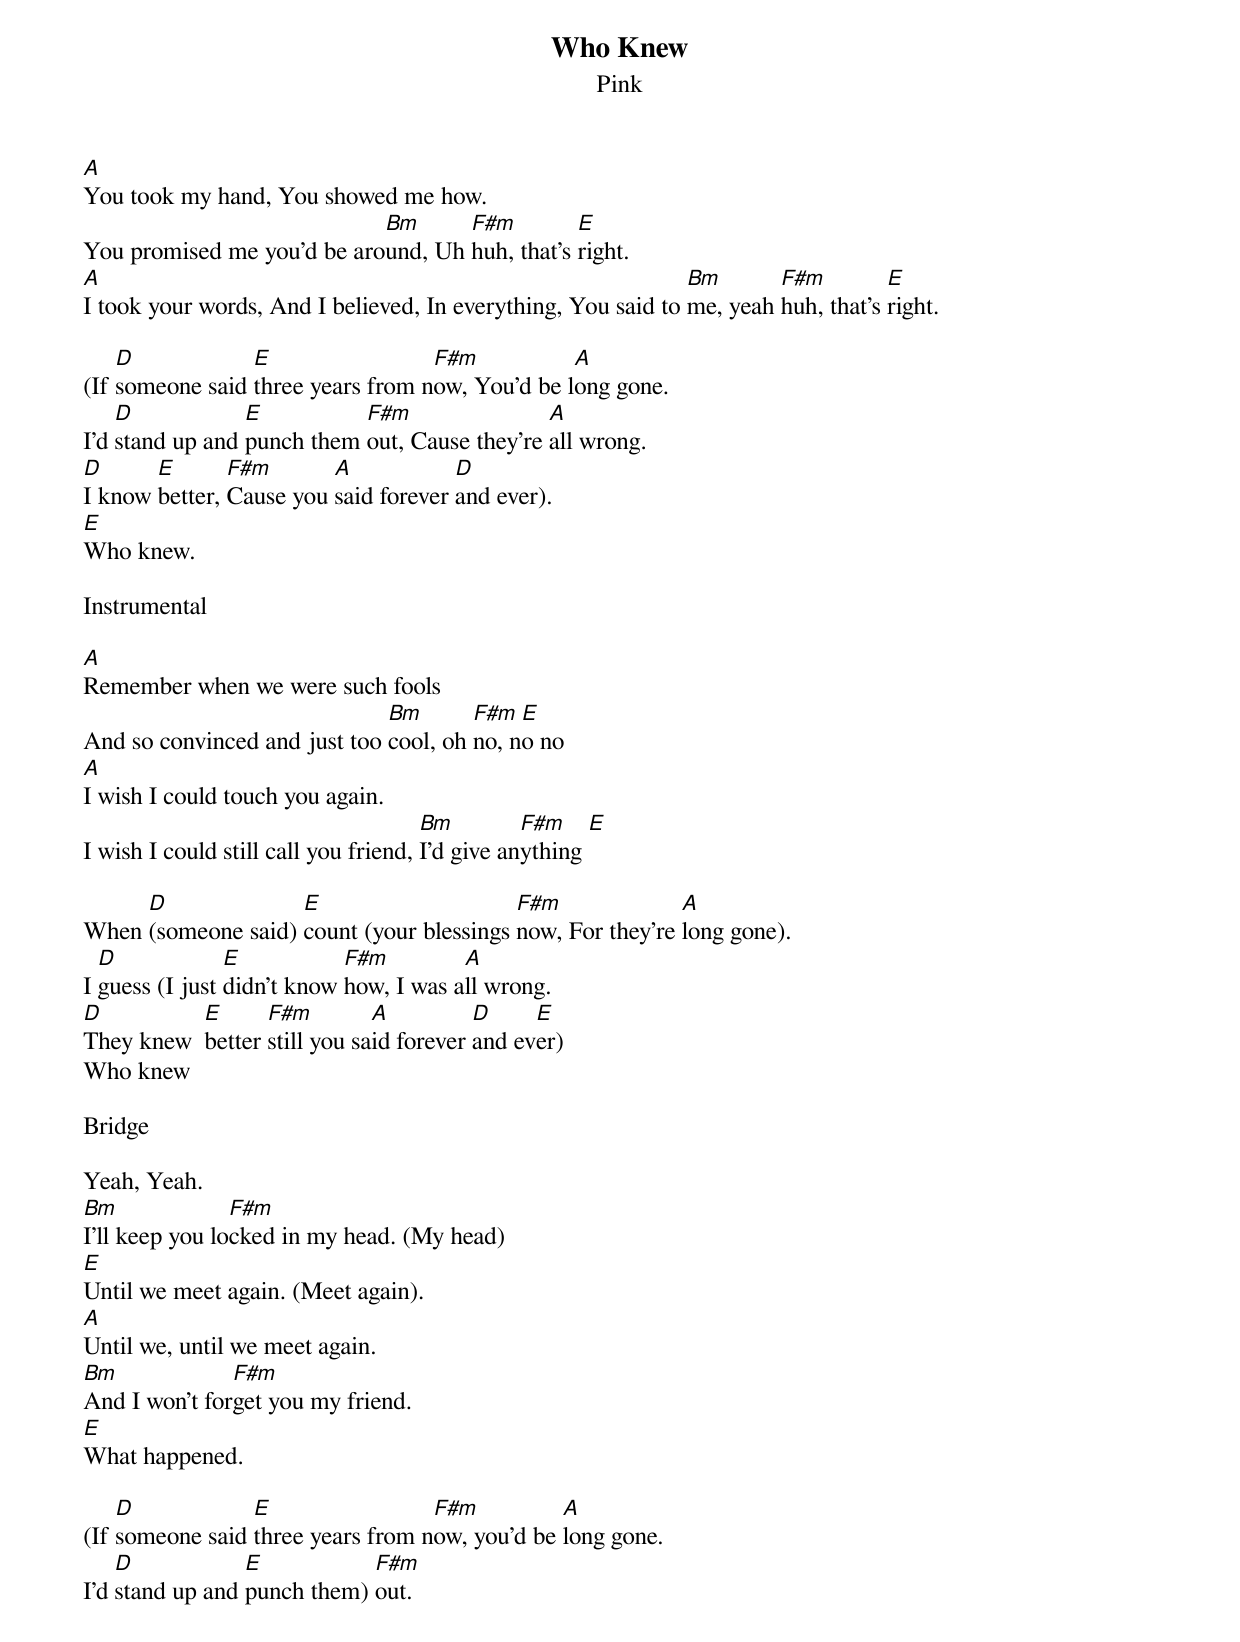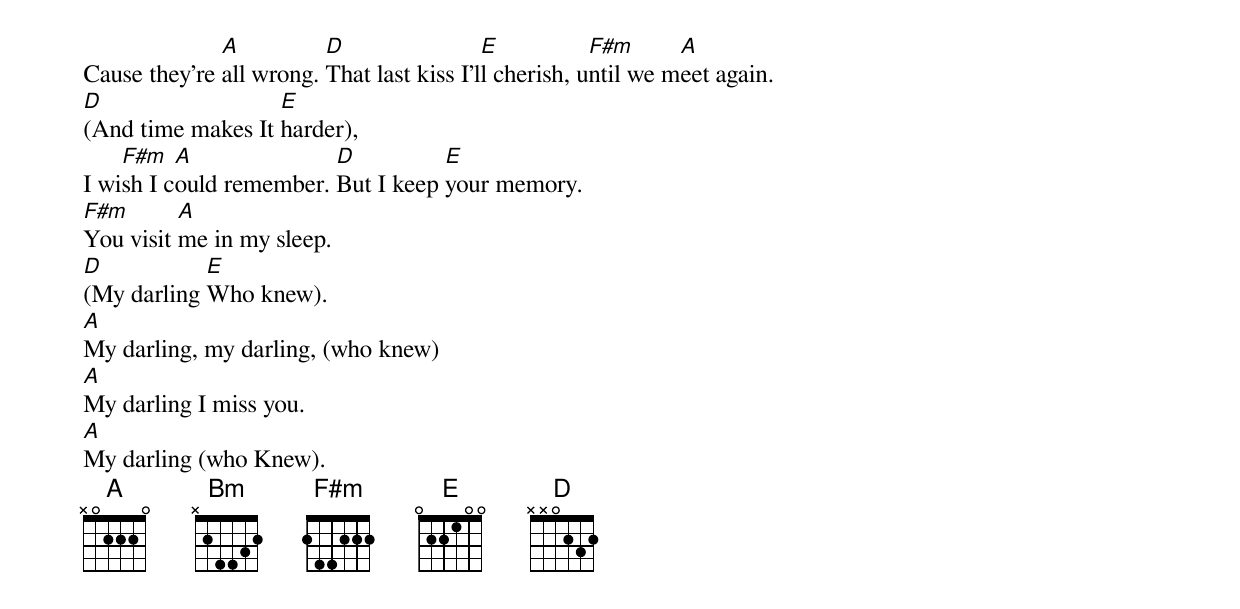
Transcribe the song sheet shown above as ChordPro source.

{title:Who Knew}
{subtitle:Pink}

[A]You took my hand, You showed me how.
You promised me you'd be aro[Bm]und, Uh [F#m]huh, that's [E]right.
[A]I took your words, And I believed, In everything, You said to [Bm]me, yeah [F#m]huh, that's [E]right.

(If [D]someone said [E]three years from n[F#m]ow, You'd be l[A]ong gone.
I'd [D]stand up and [E]punch them [F#m]out, Cause they're [A]all wrong.
[D]I know [E]better, [F#m]Cause you [A]said forever [D]and ever).
[E]Who knew.

Instrumental

[A]Remember when we were such fools
And so convinced and just too [Bm]cool, oh [F#m]no, n[E]o no
[A]I wish I could touch you again.
I wish I could still call you friend, [Bm]I'd give an[F#m]ything [E]

When [D](someone said) [E]count (your blessings [F#m]now, For they're [A]long gone).
I [D]guess (I just [E]didn't know [F#m]how, I was a[A]ll wrong.
[D]They knew  [E]better [F#m]still you sa[A]id forever [D]and ev[E]er)
Who knew

Bridge

Yeah, Yeah.
[Bm]I'll keep you lo[F#m]cked in my head. (My head)
[E]Until we meet again. (Meet again).
[A]Until we, until we meet again.
[Bm]And I won't for[F#m]get you my friend.
[E]What happened.

(If [D]someone said [E]three years from n[F#m]ow, you'd be [A]long gone.
I'd [D]stand up and [E]punch them) [F#m]out.
Cause they're [A]all wrong. [D]That last kiss I'l[E]l cherish, u[F#m]ntil we m[A]eet again.
[D](And time makes It [E]harder),
I wi[F#m]sh I c[A]ould remember. [D]But I keep [E]your memory.
[F#m]You visit [A]me in my sleep.
[D](My darling [E]Who knew).
[A]My darling, my darling, (who knew)
[A]My darling I miss you.
[A]My darling (who Knew).
